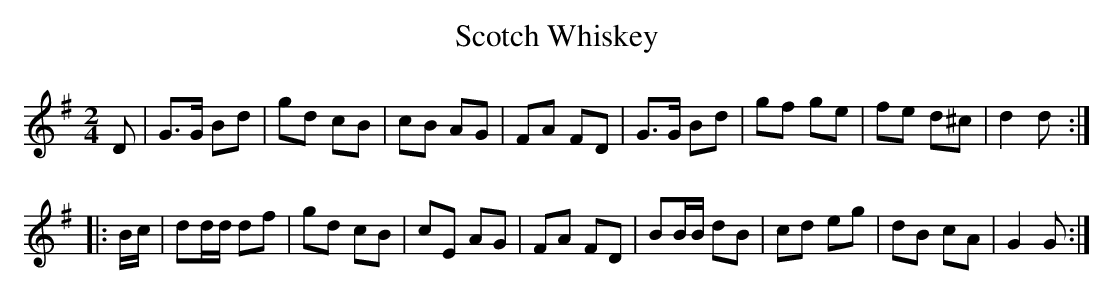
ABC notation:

X:1
T:Scotch Whiskey
M:2/4
L:1/8
K:G
D|\
G>G Bd | gd cB | cB AG | FA FD |\
G>G Bd | gf ge | fe d^c | d2 d :|
|:B/2c/2|\
dd/2d/2 df | gd cB | cE AG | FA FD |\
BB/2B/2 dB | cd eg | dB cA | G2 G :|
